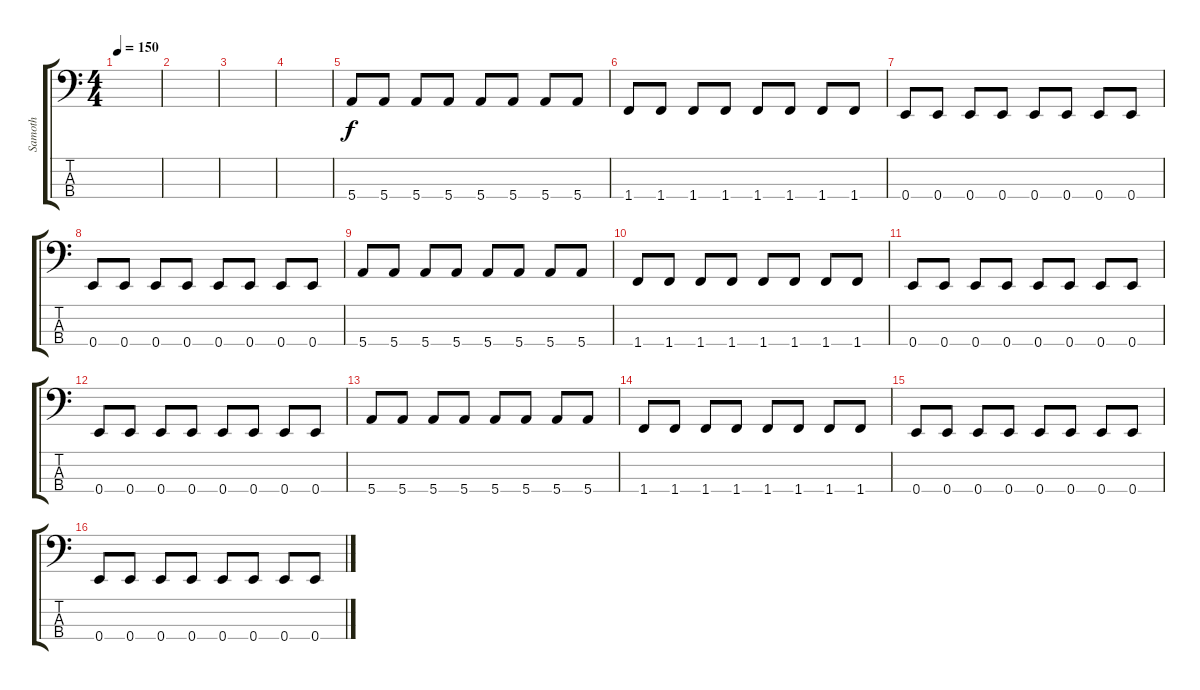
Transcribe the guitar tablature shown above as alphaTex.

\track ("Samoth" "Samoth") {instrument electricbassfinger}
\staff {score tabs}
\tuning (G2 D2 A1 E1) {hide}
\ts (4 4)
\tempo 150
\clef f4
\ks c
|
|
|
|
5.4.8 5.4.8 5.4.8 5.4.8 5.4.8 5.4.8 5.4.8 5.4.8 |
1.4.8 1.4.8 1.4.8 1.4.8 1.4.8 1.4.8 1.4.8 1.4.8 |
0.4.8 0.4.8 0.4.8 0.4.8 0.4.8 0.4.8 0.4.8 0.4.8 |
0.4.8 0.4.8 0.4.8 0.4.8 0.4.8 0.4.8 0.4.8 0.4.8 |
5.4.8 5.4.8 5.4.8 5.4.8 5.4.8 5.4.8 5.4.8 5.4.8 |
1.4.8 1.4.8 1.4.8 1.4.8 1.4.8 1.4.8 1.4.8 1.4.8 |
0.4.8 0.4.8 0.4.8 0.4.8 0.4.8 0.4.8 0.4.8 0.4.8 |
0.4.8 0.4.8 0.4.8 0.4.8 0.4.8 0.4.8 0.4.8 0.4.8 |
5.4.8 5.4.8 5.4.8 5.4.8 5.4.8 5.4.8 5.4.8 5.4.8 |
1.4.8 1.4.8 1.4.8 1.4.8 1.4.8 1.4.8 1.4.8 1.4.8 |
0.4.8 0.4.8 0.4.8 0.4.8 0.4.8 0.4.8 0.4.8 0.4.8 |
0.4.8 0.4.8 0.4.8 0.4.8 0.4.8 0.4.8 0.4.8 0.4.8
